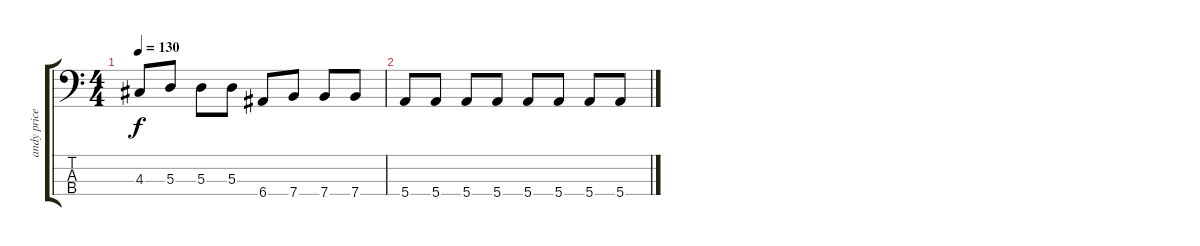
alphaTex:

\track ("andy price" "andy price") {instrument electricbasspick}
\staff {score tabs}
\tuning (G2 D2 A1 E1) {hide}
\ts (4 4)
\tempo 130
\clef f4
\ks c
4.3.8{dy f} 5.3.8 5.3.8 5.3.8 6.4.8 7.4.8 7.4.8 7.4.8 |
5.4.8 5.4.8 5.4.8 5.4.8 5.4.8 5.4.8 5.4.8 5.4.8
